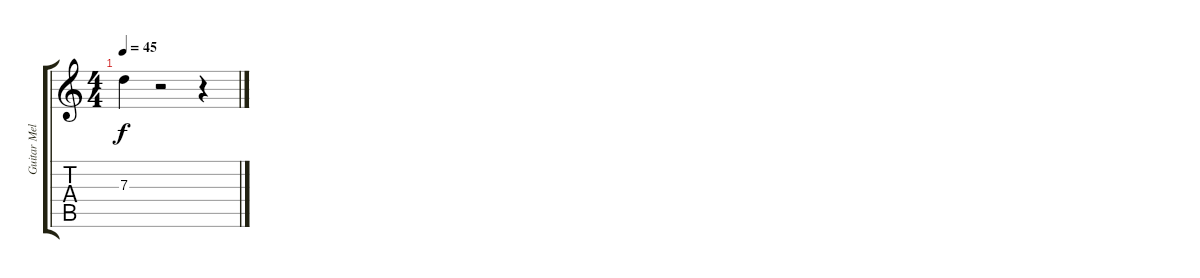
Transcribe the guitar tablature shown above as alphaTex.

\track ("Guitar Melody" "Guitar Mel") {instrument acousticguitarnylon}
\staff {score tabs}
\tuning (E4 B3 G3 D3 A2 E2) {hide}
\ts (4 4)
\tempo 45
\clef g2
\ks c
7.3{t}.4{dy f} r.2 r.4
